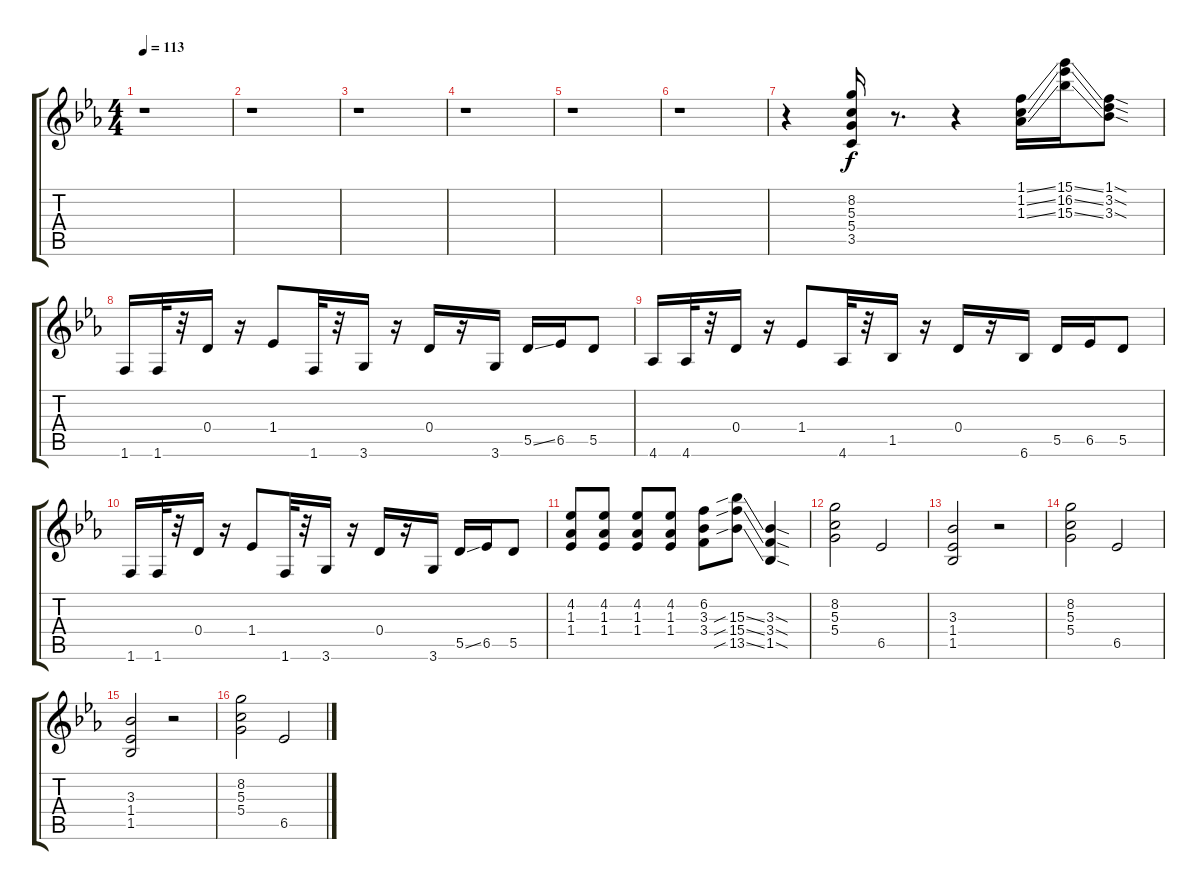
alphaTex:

\track "" {instrument distortionguitar}
\staff {score tabs}
\tuning (E4 B3 G3 D3 A2 E2) {hide}
\ts (4 4)
\tempo 113
\clef g2
\ks eb
r.1{dy f} |
r.1 |
r.1 |
r.1 |
r.1 |
r.1 |
r.4 (8.2 5.3 5.4 3.5).16 r.8{d} r.4 (1.1{ss} 1.2{ss} 1.3{ss}).16 (15.1{ss} 16.2{ss} 15.3{ss}).16 (1.1{sod} 3.2{sod} 3.3{sod}).8 |
1.6.16 1.6.32 r.32 0.4.16 r.16 1.4.8 1.6.32 r.32 3.6.16 r.16 0.4.16 r.16 3.6.16 5.5{ss}.16 6.5.16 5.5.8 |
4.6.16 4.6.32 r.32 0.4.16 r.16 1.4.8 4.6.32 r.32 1.5.16 r.16 0.4.16 r.16 6.6.16 5.5.16 6.5.16 5.5.8 |
1.6.16 1.6.32 r.32 0.4.16 r.16 1.4.8 1.6.32 r.32 3.6.16 r.16 0.4.16 r.16 3.6.16 5.5{ss}.16 6.5.16 5.5.8 |
(4.2 1.3 1.4).8 (4.2 1.3 1.4).8 (4.2 1.3 1.4).8 (4.2 1.3 1.4).8 (6.2 3.3 3.4).8 (15.3{sib ss} 15.4{sib ss} 13.5{sib ss}).8 (3.3{sod} 3.4{sod} 1.5{sod}).4 |
(8.2 5.3 5.4).2 6.5.2 |
(3.3 1.4 1.5).2 r.2 |
(8.2 5.3 5.4).2 6.5.2 |
(3.3 1.4 1.5).2 r.2 |
(8.2 5.3 5.4).2 6.5.2
